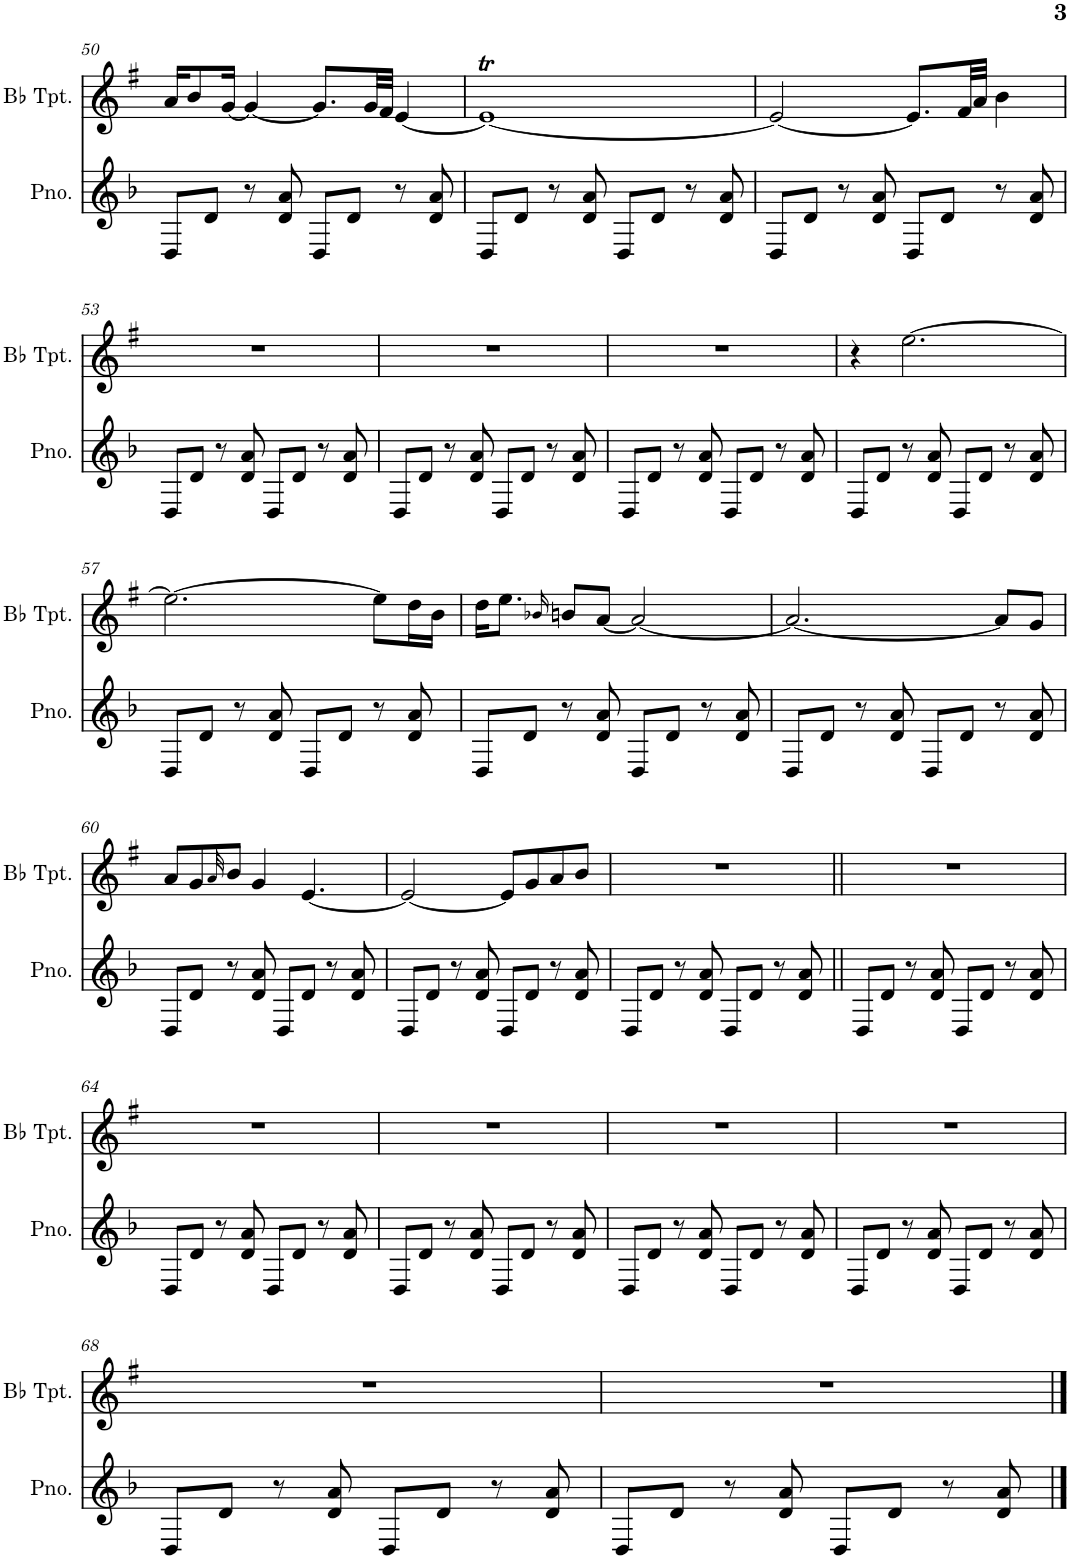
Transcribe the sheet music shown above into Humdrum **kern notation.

**kern	**kern
*part2	*part1
*staff2	*staff1
*I"Piano	*I"Bb Trumpet
*I'Pno.	*I'Bb Tpt.
!!LO:PB:g=z
*clefG2	*clefG2
*	*Trd1c2
*k[b-]	*k[f#]
*M4/4	*M4/4
=50	=50
8D/L	16a/KL
.	8b/
8d/J	.
.	[16g/Jk
8r	4g/_
8d/ 8a/	.
8D/L	8.g/L]
8d/J	.
.	32g/LL
.	32f#/JJJ
8r	[4e/
8d/ 8a/	.
=51	=51
8D/L	1eT_
8d/J	.
8r	.
8d/ 8a/	.
8D/L	.
8d/J	.
8r	.
8d/ 8a/	.
=52	=52
8D/L	2e/_
8d/J	.
8r	.
8d/ 8a/	.
8D/L	8.e/L]
8d/J	.
.	32f#/LL
.	32a/JJJ
8r	4b\
8d/ 8a/	.
!!LO:LB:g=z
=53	=53
8D/L	1r
8d/J	.
8r	.
8d/ 8a/	.
8D/L	.
8d/J	.
8r	.
8d/ 8a/	.
=54	=54
8D/L	1r
8d/J	.
8r	.
8d/ 8a/	.
8D/L	.
8d/J	.
8r	.
8d/ 8a/	.
=55	=55
8D/L	1r
8d/J	.
8r	.
8d/ 8a/	.
8D/L	.
8d/J	.
8r	.
8d/ 8a/	.
=56	=56
8D/L	4r
8d/J	.
8r	[2.ee\
8d/ 8a/	.
8D/L	.
8d/J	.
8r	.
8d/ 8a/	.
!!LO:LB:g=z
=57	=57
8D/L	2.ee\_
8d/J	.
8r	.
8d/ 8a/	.
8D/L	.
8d/J	.
8r	8ee\L]
8d/ 8a/	16dd\L
.	16b\JJ
=58	=58
8D/L	16dd\KL
.	8.ee\J
8d/J	.
.	16qb-X/
8r	8bn/L
8d/ 8a/	[8a/J
8D/L	2a/_
8d/J	.
8r	.
8d/ 8a/	.
=59	=59
8D/L	2.a/_
8d/J	.
8r	.
8d/ 8a/	.
8D/L	.
8d/J	.
8r	8a/L]
8d/ 8a/	8g/J
!!LO:LB:g=z
=60	=60
8D/L	8a/L
8d/J	8g/
.	32qa/
8r	8b/J
8d/ 8a/	4g/
8D/L	.
8d/J	[4.e/
8r	.
8d/ 8a/	.
=61	=61
8D/L	2e/_
8d/J	.
8r	.
8d/ 8a/	.
8D/L	8e/L]
8d/J	8g/
8r	8a/
8d/ 8a/	8b/J
=62	=62
8D/L	1r
8d/J	.
8r	.
8d/ 8a/	.
8D/L	.
8d/J	.
8r	.
8d/ 8a/	.
=63||	=63||
8D/L	1r
8d/J	.
8r	.
8d/ 8a/	.
8D/L	.
8d/J	.
8r	.
8d/ 8a/	.
!!LO:LB:g=z
=64	=64
8D/L	1r
8d/J	.
8r	.
8d/ 8a/	.
8D/L	.
8d/J	.
8r	.
8d/ 8a/	.
=65	=65
8D/L	1r
8d/J	.
8r	.
8d/ 8a/	.
8D/L	.
8d/J	.
8r	.
8d/ 8a/	.
=66	=66
8D/L	1r
8d/J	.
8r	.
8d/ 8a/	.
8D/L	.
8d/J	.
8r	.
8d/ 8a/	.
=67	=67
8D/L	1r
8d/J	.
8r	.
8d/ 8a/	.
8D/L	.
8d/J	.
8r	.
8d/ 8a/	.
!!LO:LB:g=z
=68	=68
8D/L	1r
8d/J	.
8r	.
8d/ 8a/	.
8D/L	.
8d/J	.
8r	.
8d/ 8a/	.
=69	=69
8D/L	1r
8d/J	.
8r	.
8d/ 8a/	.
8D/L	.
8d/J	.
8r	.
8d/ 8a/	.
==	==
*-	*-
